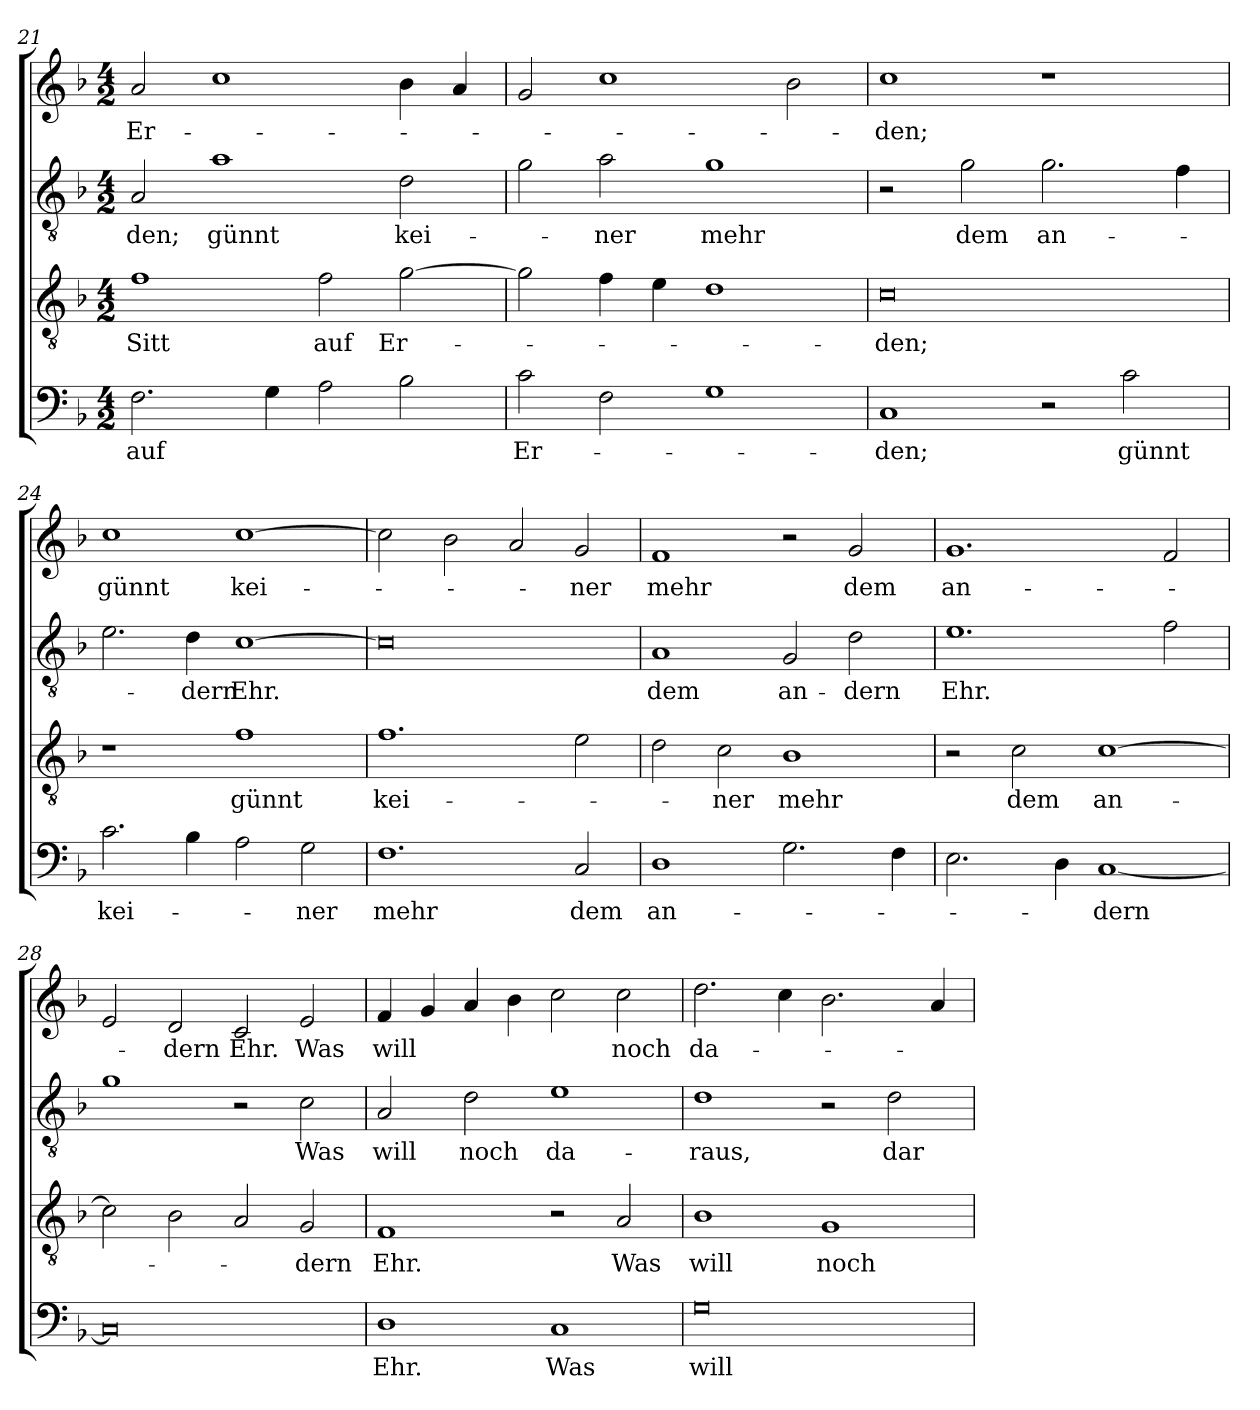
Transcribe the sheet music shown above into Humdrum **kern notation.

**kern	**text	**kern	**text	**kern	**text	**kern	**text
*part4	*part4	*part3	*part3	*part2	*part2	*part1	*part1
*staff4	*staff4	*staff3	*staff3	*staff2	*staff2	*staff1	*staff1
*clefF4	*	*clefGv2	*	*clefGv2	*	*clefG2	*
*k[b-]	*	*k[b-]	*	*k[b-]	*	*k[b-]	*
*F:	*	*F:	*	*F:	*	*F:	*
*M4/2	*	*M4/2	*	*M4/2	*	*M4/2	*
=21	=21	=21	=21	=21	=21	=21	=21
!	!LO:LY:b	!	!LO:LY:b	!	!LO:LY:b	!	!LO:LY:b
2.F\	auf	1f	Sitt	2A/	-den;	2a/	Er-
!	!	!	!	!	!LO:LY:b	!	!
.	.	.	.	1a	günnt	1cc	.
4G\	.	.	.	.	.	.	.
!	!	!	!LO:LY:b	!	!	!	!
2A\	.	2f\	auf	.	.	.	.
!	!	!	!LO:LY:b	!	!LO:LY:b	!	!
2B-\	.	[2g\	Er-	2d\	kei-	4b-\	.
.	.	.	.	.	.	4a/	.
!!LO:PB:g=z
=22	=22	=22	=22	=22	=22	=22	=22
!	!LO:LY:b	!	!	!	!	!	!
2c\	Er-	2g\]	.	2g\	.	2g/	.
!	!	!	!	!	!LO:LY:b	!	!
2F\	.	4f\	.	2a\	-ner	1cc	.
.	.	4e\	.	.	.	.	.
!	!	!	!	!	!LO:LY:b	!	!
1G	.	1d	.	1g	mehr	.	.
.	.	.	.	.	.	2b-\	.
=23	=23	=23	=23	=23	=23	=23	=23
!	!LO:LY:b	!	!LO:LY:b	!	!	!	!LO:LY:b
1C	-den;	0c	-den;	2r	.	1cc	-den;
!	!	!	!	!	!LO:LY:b	!	!
.	.	.	.	2g\	dem	.	.
!	!	!	!	!	!LO:LY:b	!	!
2r	.	.	.	2.g\	an-	1r	.
!	!LO:LY:b	!	!	!	!	!	!
2c\	günnt	.	.	.	.	.	.
.	.	.	.	4f\	.	.	.
=24	=24	=24	=24	=24	=24	=24	=24
!	!LO:LY:b	!	!	!	!	!	!LO:LY:b
2.c\	kei-	1r	.	2.e\	.	1cc	günnt
!	!	!	!	!	!LO:LY:b	!	!
4B-\	.	.	.	4d\	-dern	.	.
!	!	!	!LO:LY:b	!	!LO:LY:b	!	!LO:LY:b
2A\	.	1f	günnt	[1c	Ehr.	[1cc	kei-
!	!LO:LY:b	!	!	!	!	!	!
2G\	-ner	.	.	.	.	.	.
=25	=25	=25	=25	=25	=25	=25	=25
!	!LO:LY:b	!	!LO:LY:b	!	!	!	!
1.F	mehr	1.f	kei-	0c]	.	2cc\]	.
.	.	.	.	.	.	2b-\	.
.	.	.	.	.	.	2a/	.
!	!LO:LY:b	!	!	!	!	!	!LO:LY:b
2C/	dem	2e\	.	.	.	2g/	-ner
=26	=26	=26	=26	=26	=26	=26	=26
!	!LO:LY:b	!	!	!	!LO:LY:b	!	!LO:LY:b
1D	an-	2d\	.	1A	dem	1f	mehr
!	!	!	!LO:LY:b	!	!	!	!
.	.	2c\	-ner	.	.	.	.
!	!	!	!LO:LY:b	!	!LO:LY:b	!	!
2.G\	.	1B-	mehr	2G/	an-	2r	.
!	!	!	!	!	!LO:LY:b	!	!LO:LY:b
.	.	.	.	2d\	-dern	2g/	dem
4F\	.	.	.	.	.	.	.
!!LO:LB:g=z
=27	=27	=27	=27	=27	=27	=27	=27
!	!	!	!	!	!LO:LY:b	!	!LO:LY:b
2.E\	.	2r	.	1.e	Ehr.	1.g	an-
!	!	!	!LO:LY:b	!	!	!	!
.	.	2c\	dem	.	.	.	.
4D\	.	.	.	.	.	.	.
!	!LO:LY:b	!	!LO:LY:b	!	!	!	!
[1C	-dern	[1c	an-	.	.	.	.
.	.	.	.	2f\	.	2f/	.
=28	=28	=28	=28	=28	=28	=28	=28
0C]	.	2c\]	.	1g	.	2e/	.
!	!	!	!	!	!	!	!LO:LY:b
.	.	2B-\	.	.	.	2d/	-dern
!	!	!	!	!	!	!	!LO:LY:b
.	.	2A/	.	2r	.	2c/	Ehr.
!	!	!	!LO:LY:b	!	!LO:LY:b	!	!LO:LY:b
.	.	2G/	-dern	2c\	Was	2e/	Was
=29	=29	=29	=29	=29	=29	=29	=29
!	!LO:LY:b	!	!LO:LY:b	!	!LO:LY:b	!	!LO:LY:b
1D	Ehr.	1F	Ehr.	2A/	will	4f/	will
.	.	.	.	.	.	4g/	.
!	!	!	!	!	!LO:LY:b	!	!
.	.	.	.	2d\	noch	4a/	.
.	.	.	.	.	.	4b-\	.
!	!LO:LY:b	!	!	!	!LO:LY:b	!	!
1C	Was	2r	.	1e	da-	2cc\	.
!	!	!	!LO:LY:b	!	!	!	!LO:LY:b
.	.	2A/	Was	.	.	2cc\	noch
=30	=30	=30	=30	=30	=30	=30	=30
!	!LO:LY:b	!	!LO:LY:b	!	!LO:LY:b	!	!LO:LY:b
0G	will	1B-	will	1d	-raus,	2.dd\	da-
.	.	.	.	.	.	4cc\	.
!	!	!	!LO:LY:b	!	!	!	!
.	.	1G	noch	2r	.	2.b-\	.
!	!	!	!	!	!LO:LY:b	!	!
.	.	.	.	2d\	dar-	.	.
.	.	.	.	.	.	4a/	.
=	=	=	=	=	=	=	=
*-	*-	*-	*-	*-	*-	*-	*-
